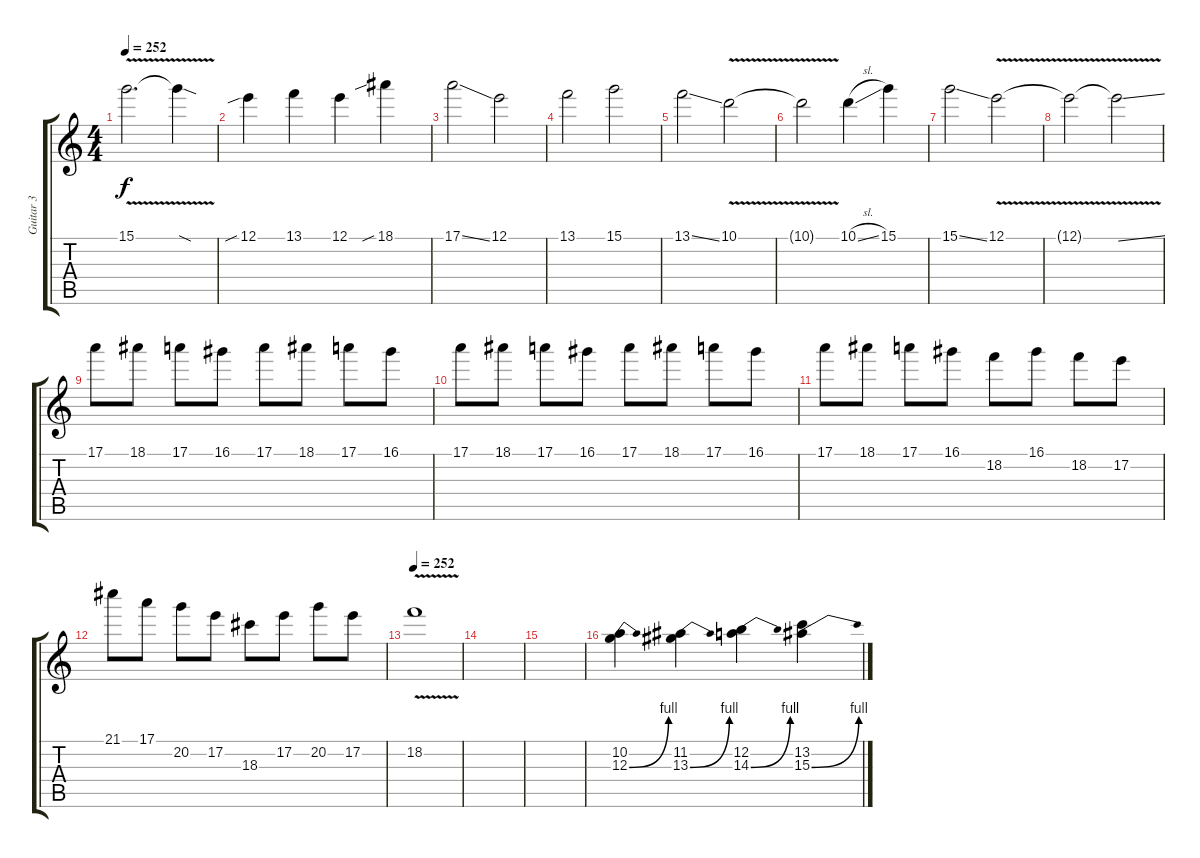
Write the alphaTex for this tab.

\track ("Guitar 3" "Guitar 3") {instrument overdrivenguitar}
\staff {score tabs}
\tuning (E4 B3 G3 D3 A2 D2) {hide}
\ts (4 4)
\tempo 252
\clef g2
\ks c
15.1{v}.2{d dy f} 15.1{sod t}.4 |
12.1{sib}.4 13.1.4 12.1.4 18.1{sib}.4 |
17.1{ss}.2 12.1.2 |
13.1.2 15.1.2 |
13.1{ss}.2 10.1{v}.2 |
10.1{t}.2 10.1{sl}.4 15.1.4 |
15.1{ss}.2 12.1{v}.2 |
12.1{v t}.2 12.1{ss t}.2 |
17.1.8 18.1.8 17.1.8 16.1.8 17.1.8 18.1.8 17.1.8 16.1.8 |
17.1.8 18.1.8 17.1.8 16.1.8 17.1.8 18.1.8 17.1.8 16.1.8 |
17.1.8 18.1.8 17.1.8 16.1.8 18.2.8 16.1.8 18.2.8 17.2.8 |
21.1.8 17.1.8 20.2.8 17.2.8 18.3.8 17.2.8 20.2.8 17.2.8 |
\tempo 252
18.2{v}.1 |
|
|
(10.2 12.3{be (bend 0 0 60 4)}).4 (11.2 13.3{be (bend 0 0 60 4)}).4 (12.2 14.3{be (bend 0 0 60 4)}).4 (13.2 15.3{be (bend 0 0 60 4)}).4
